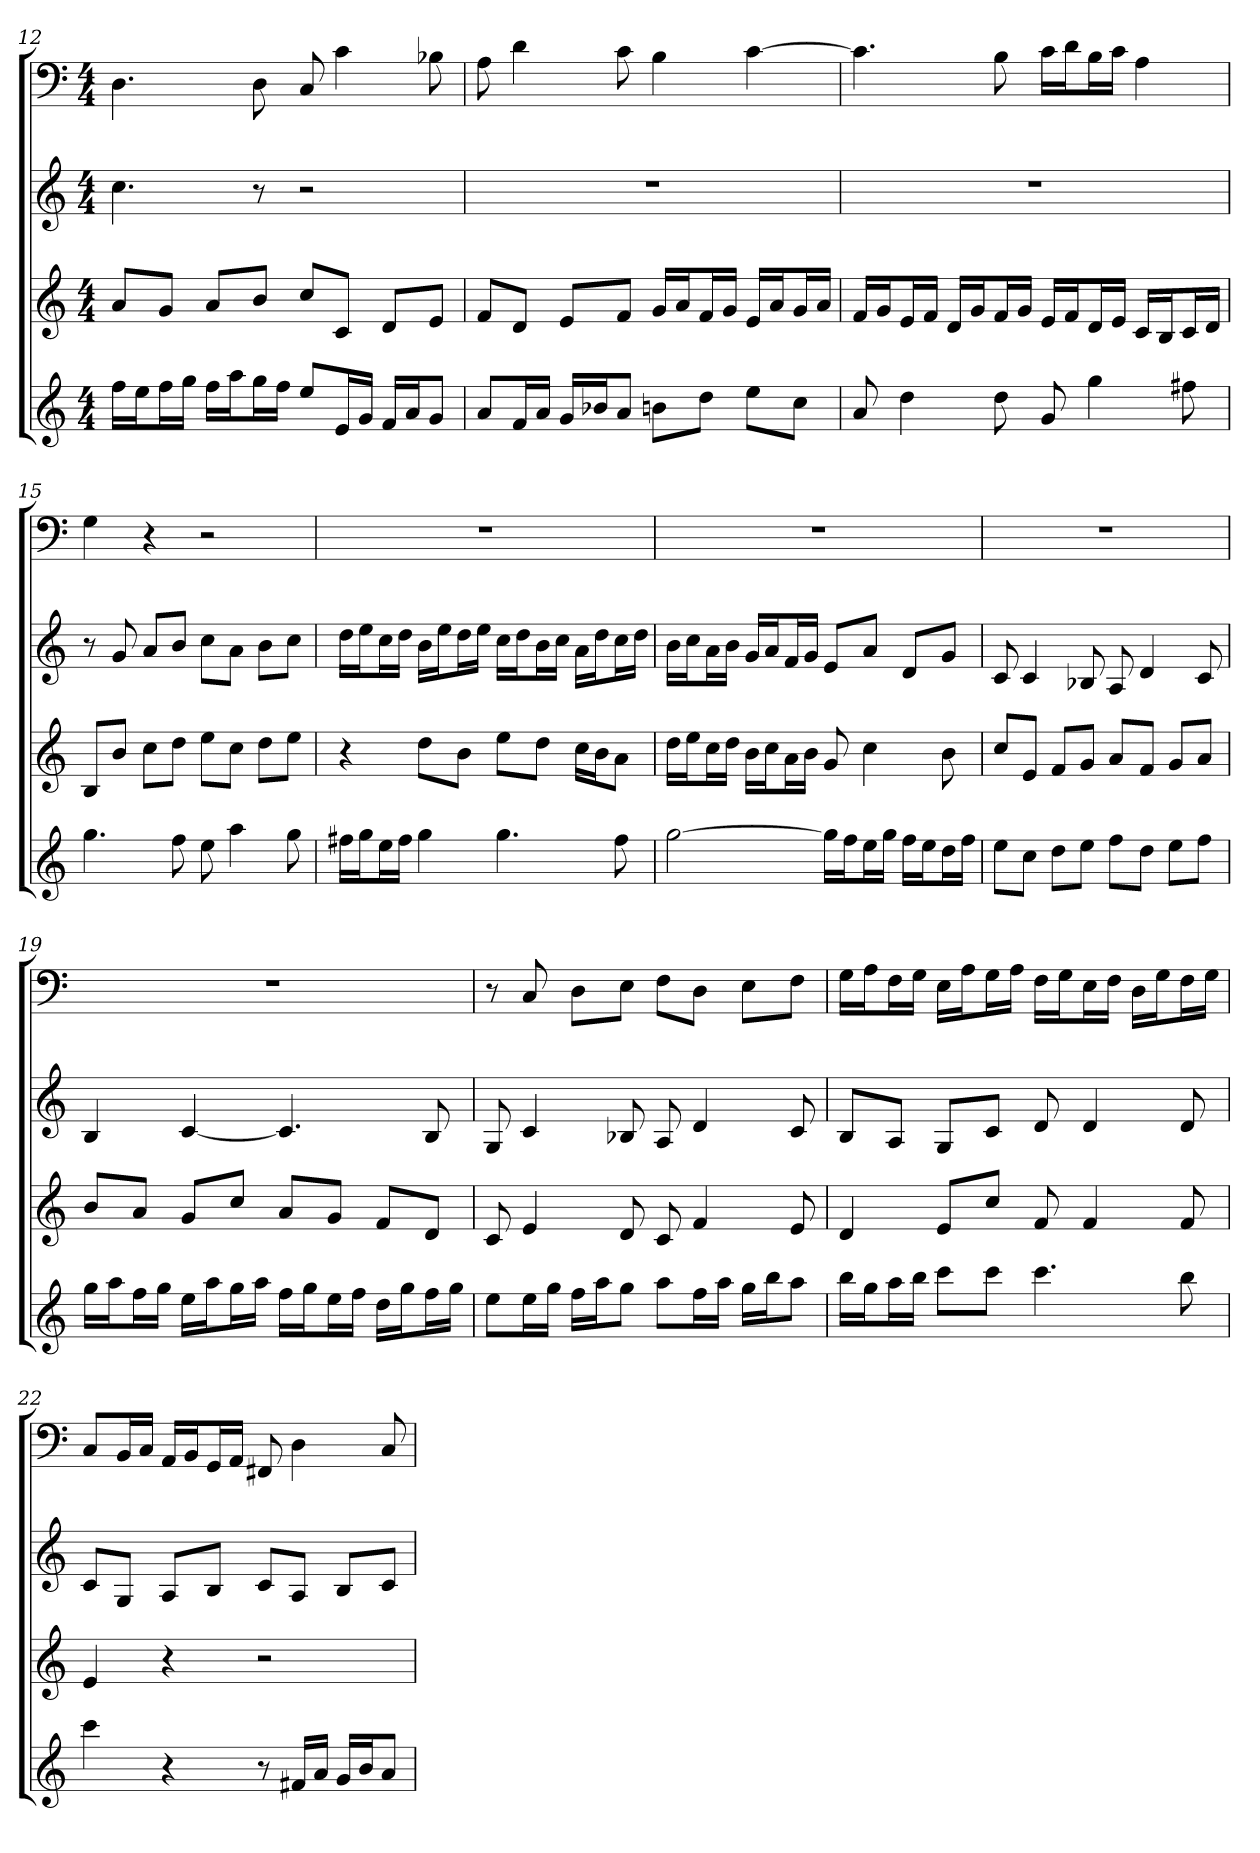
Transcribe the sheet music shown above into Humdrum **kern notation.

**kern	**kern	**kern	**kern
*part4	*part3	*part2	*part1
*staff4	*staff3	*staff2	*staff1
*k[]	*k[]	*k[]	*k[]
*M4/4	*M4/4	*M4/4	*M4/4
=12	=12	=12	=12
16ffLL	8aL	4.cc	4.D
16eeJ	.	.	.
16ffL	8gJ	.	.
16ggJJ	.	.	.
16ffLL	8aL	.	.
16aaJ	.	.	.
16ggL	8bJ	8r	8D
16ffJJ	.	.	.
8eeL	8ccL	2r	8C
16eL	8cJ	.	4c
16gJJ	.	.	.
16fLL	8dL	.	.
16aJ	.	.	.
8gJ	8eJ	.	8B-X
=13	=13	=13	=13
8aL	8fL	1r	8A
16fL	8dJ	.	4d
16aJJ	.	.	.
16gLL	8eL	.	.
16b-XJ	.	.	.
8aJ	8fJ	.	8c
8bnL	16gLL	.	4B
.	16aJ	.	.
8ddJ	16fL	.	.
.	16gJJ	.	.
8eeL	16eLL	.	[4c
.	16aJ	.	.
8ccJ	16gL	.	.
.	16aJJ	.	.
=14	=14	=14	=14
8a	16fLL	1r	4.c]
.	16gJ	.	.
4dd	16eL	.	.
.	16fJJ	.	.
.	16dLL	.	.
.	16gJ	.	.
8dd	16fL	.	8B
.	16gJJ	.	.
8g	16eLL	.	16cLL
.	16fJ	.	16dJ
4gg	16dL	.	16BL
.	16eJJ	.	16cJJ
.	16cLL	.	4A
.	16BJ	.	.
8ff#X	16cL	.	.
.	16dJJ	.	.
=15	=15	=15	=15
4.gg	8BL	8r	4G
.	8bJ	8g	.
.	8ccL	8aL	4r
8ff	8ddJ	8bJ	.
8ee	8eeL	8ccL	2r
4aa	8ccJ	8aJ	.
.	8ddL	8bL	.
8gg	8eeJ	8ccJ	.
=16	=16	=16	=16
16ff#XLL	4r	16ddLL	1r
16ggJ	.	16eeJ	.
16eeL	.	16ccL	.
16ff#JJ	.	16ddJJ	.
4gg	8ddL	16bLL	.
.	.	16eeJ	.
.	8bJ	16ddL	.
.	.	16eeJJ	.
4.gg	8eeL	16ccLL	.
.	.	16ddJ	.
.	8ddJ	16bL	.
.	.	16ccJJ	.
.	16ccLL	16aLL	.
.	16bJ	16ddJ	.
8ff#	8aJ	16ccL	.
.	.	16ddJJ	.
=17	=17	=17	=17
[2gg	16ddLL	16bLL	1r
.	16eeJ	16ccJ	.
.	16ccL	16aL	.
.	16ddJJ	16bJJ	.
.	16bLL	16gLL	.
.	16ccJ	16aJ	.
.	16aL	16fL	.
.	16bJJ	16gJJ	.
16ggLL]	8g	8eL	.
16ffJ	.	.	.
16eeL	4cc	8aJ	.
16ggJJ	.	.	.
16ffLL	.	8dL	.
16eeJ	.	.	.
16ddL	8b	8gJ	.
16ffJJ	.	.	.
=18	=18	=18	=18
8eeL	8ccL	8c	1r
8ccJ	8eJ	4c	.
8ddL	8fL	.	.
8eeJ	8gJ	8B-X	.
8ffL	8aL	8A	.
8ddJ	8fJ	4d	.
8eeL	8gL	.	.
8ffJ	8aJ	8c	.
=19	=19	=19	=19
16ggLL	8bL	4B	1r
16aaJ	.	.	.
16ffL	8aJ	.	.
16ggJJ	.	.	.
16eeLL	8gL	[4c	.
16aaJ	.	.	.
16ggL	8ccJ	.	.
16aaJJ	.	.	.
16ffLL	8aL	4.c]	.
16ggJ	.	.	.
16eeL	8gJ	.	.
16ffJJ	.	.	.
16ddLL	8fL	.	.
16ggJ	.	.	.
16ffL	8dJ	8B	.
16ggJJ	.	.	.
=20	=20	=20	=20
8eeL	8c	8G	8r
16eeL	4e	4c	8C
16ggJJ	.	.	.
16ffLL	.	.	8DL
16aaJ	.	.	.
8ggJ	8d	8B-X	8EJ
8aaL	8c	8A	8FL
16ffL	4f	4d	8DJ
16aaJJ	.	.	.
16ggLL	.	.	8EL
16bbJ	.	.	.
8aaJ	8e	8c	8FJ
=21	=21	=21	=21
16bbLL	4d	8BL	16GLL
16ggJ	.	.	16AJ
16aaL	.	8AJ	16FL
16bbJJ	.	.	16GJJ
8cccL	8eL	8GL	16ELL
.	.	.	16AJ
8cccJ	8ccJ	8cJ	16GL
.	.	.	16AJJ
4.ccc	8f	8d	16FLL
.	.	.	16GJ
.	4f	4d	16EL
.	.	.	16FJJ
.	.	.	16DLL
.	.	.	16GJ
8bb	8f	8d	16FL
.	.	.	16GJJ
=22	=22	=22	=22
4ccc	4e	8cL	8CL
.	.	8GJ	16BBL
.	.	.	16CJJ
4r	4r	8AL	16AALL
.	.	.	16BBJ
.	.	8BJ	16GGL
.	.	.	16AAJJ
8r	2r	8cL	8FF#X
16f#XLL	.	8AJ	4D
16aJJ	.	.	.
16gLL	.	8BL	.
16bJ	.	.	.
8aJ	.	8cJ	8C
=	=	=	=
*-	*-	*-	*-
